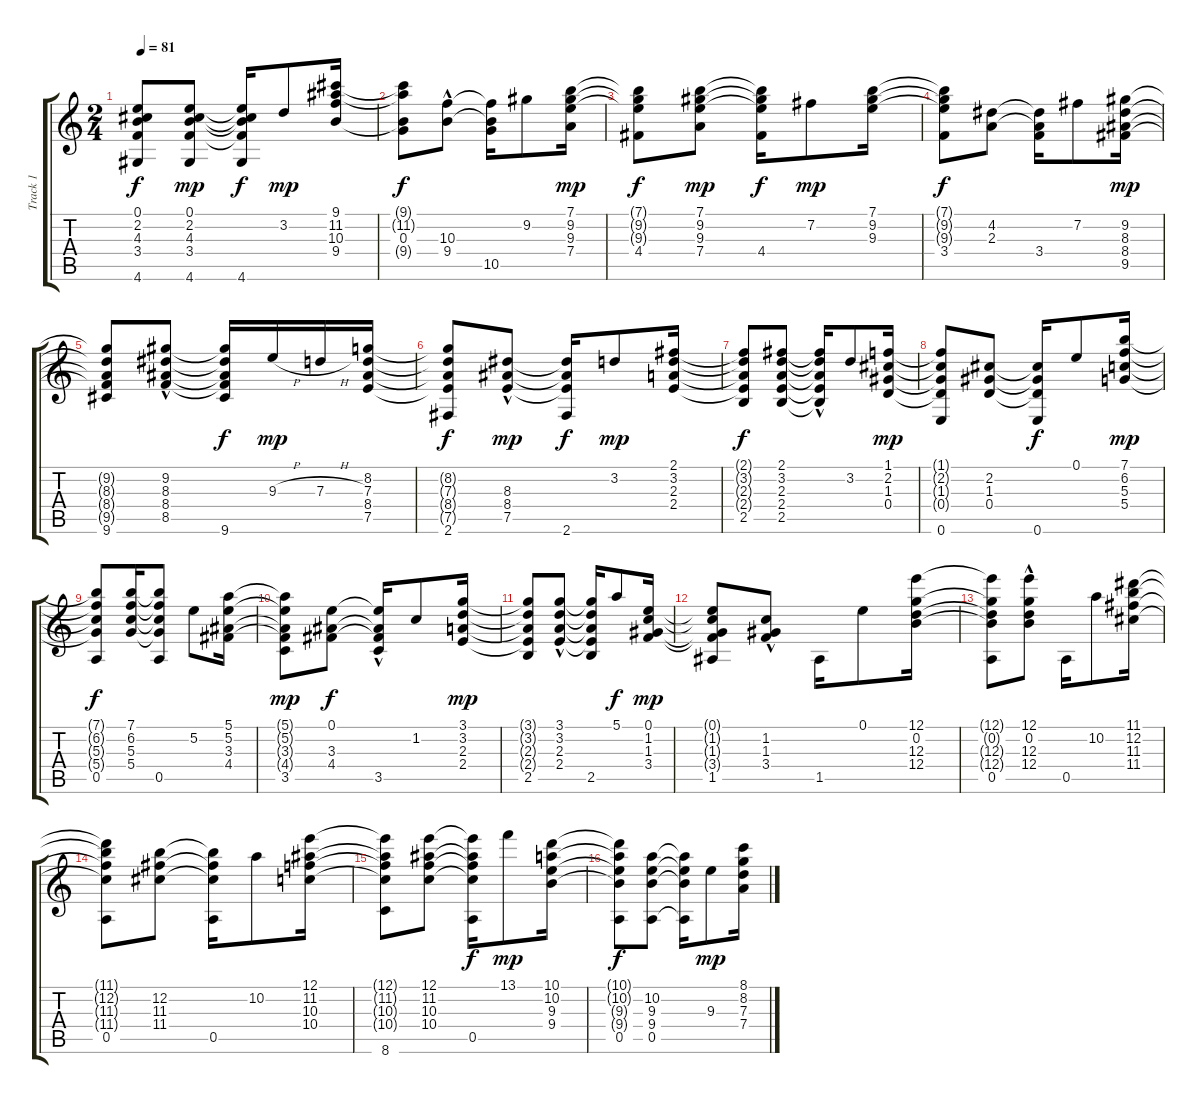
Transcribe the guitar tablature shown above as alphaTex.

\track ("Track 1" "Track 1") {instrument acousticguitarnylon}
\staff {score tabs}
\tuning (E4 B3 G3 D3 A2 E2) {hide}
\ts (2 4)
\tempo 81
\clef g2
\ks c
(0.1{t} 2.2{t} 4.3{t} 3.4{t} 4.6).8{dy f} (0.1 2.2 4.3 3.4 4.6).8{dy mp} (0.1{t} 2.2{t} 4.3{t} 3.4{t} 4.6).16{dy f} 3.2.8{dy mp} (9.1 11.2 10.3 9.4).16 |
(9.1{t} 11.2{t} 0.3 9.4{t}).8{dy f} (10.3{hac} 9.4{hac}).8 (10.3{t} 9.4{t} 10.5).16 9.2.8 (7.1 9.2 9.3 7.4).16{dy mp} |
(7.1{t} 9.2{t} 9.3{t} 4.4).8{dy f} (7.1 9.2 9.3 7.4).8{dy mp} (7.1{t} 9.2{t} 9.3{t} 4.4).16{dy f} 7.2.8{dy mp} (7.1 9.2 9.3).16 |
(7.1{t} 9.2{t} 9.3{t} 3.4).8{dy f} (4.2 2.3).8 (4.2{t} 2.3{t} 3.4).16 7.2.8 (9.2 8.3 8.4 9.5).16{dy mp} |
(9.2{t} 8.3{t} 8.4{t} 9.5{t} 9.6).8 (9.2 8.3 8.4{hac} 8.5{hac}).8 (9.2{t} 8.3{t} 8.4{t} 8.5{t} 9.6).16{dy f} 9.3{h}.16{dy mp} 7.3{h}.16 (8.2 7.3 8.4 7.5).16 |
(8.2{t} 7.3{t} 8.4{t} 7.5{t} 2.6).8{dy f} (8.3{hac} 8.4{hac} 7.5{hac}).8{dy mp} (8.3{t} 8.4{t} 7.5{t} 2.6).16{dy f} 3.2.8{dy mp} (2.1 3.2 2.3 2.4).16 |
(2.1{t} 3.2{t} 2.3{t} 2.4{t} 2.5).8{dy f} (2.1 3.2 2.3 2.4 2.5).8 (2.1{hac t} 3.2{hac t} 2.3{hac t} 2.4{hac t} 2.5{t}).16 3.2.8 (1.1 2.2 1.3 0.4).16{dy mp} |
(1.1{t} 2.2{t} 1.3{t} 0.4{t} 0.6).8 (2.2 1.3 0.4).8 (2.2{t} 1.3{t} 0.4{t} 0.6).16{dy f} 0.1.8 (7.1 6.2 5.3 5.4).16{dy mp} |
(7.1{t} 6.2{t} 5.3{t} 5.4{t} 0.5).8{dy f} (7.1 6.2 5.3 5.4).16 (7.1{t} 6.2{t} 5.3{t} 5.4{t} 0.5).8 5.2.8 (5.1 5.2 3.3 4.4).16 |
(5.1{t} 5.2{t} 3.3{t} 4.4{t} 3.5).8{dy mp} (0.1 3.3 4.4).8{dy f} (0.1{hac t} 3.3{hac t} 4.4{hac t} 3.5).16 1.2.8 (3.1 3.2 2.3 2.4).16{dy mp} |
(3.1{t} 3.2{t} 2.3{t} 2.4{t} 2.5).8 (3.1{hac} 3.2{hac} 2.3{hac} 2.4{hac}).8 (3.1{t} 3.2{t} 2.3{t} 2.4{t} 2.5).16 5.1.8{dy f} (0.1 1.2 1.3 3.4).16{dy mp} |
(0.1{t} 1.2{t} 1.3{t} 3.4{t} 1.5).8 (1.2{hac} 1.3{hac} 3.4{hac}).8 1.5.16 0.1.8 (12.1 0.2 12.3 12.4).16 |
(12.1{t} 0.2{t} 12.3{t} 12.4{t} 0.5).8 (12.1{hac} 0.2{hac} 12.3{hac} 12.4{hac}).8 0.5.16 10.2.8 (11.1 12.2 11.3 11.4).16 |
(11.1{t} 12.2{t} 11.3{t} 11.4{t} 0.5).8 (12.2 11.3 11.4).8 (12.2{t} 11.3{t} 11.4{t} 0.5).16 10.2.8 (12.1 11.2 10.3 10.4).16 |
(12.1{t} 11.2{t} 10.3{t} 10.4{t} 8.6).8 (12.1 11.2 10.3 10.4).8 (12.1{t} 11.2{t} 10.3{t} 10.4{t} 0.5).16{dy f} 13.1.8{dy mp} (10.1 10.2 9.3 9.4).16 |
(10.1{t} 10.2{t} 9.3{t} 9.4{t} 0.5).8{dy f} (10.2 9.3 9.4 0.5).8 (10.2{t} 9.3{t} 9.4{t} 0.5{t}).16 9.3.8{dy mp} (8.1 8.2 7.3 7.4).16
